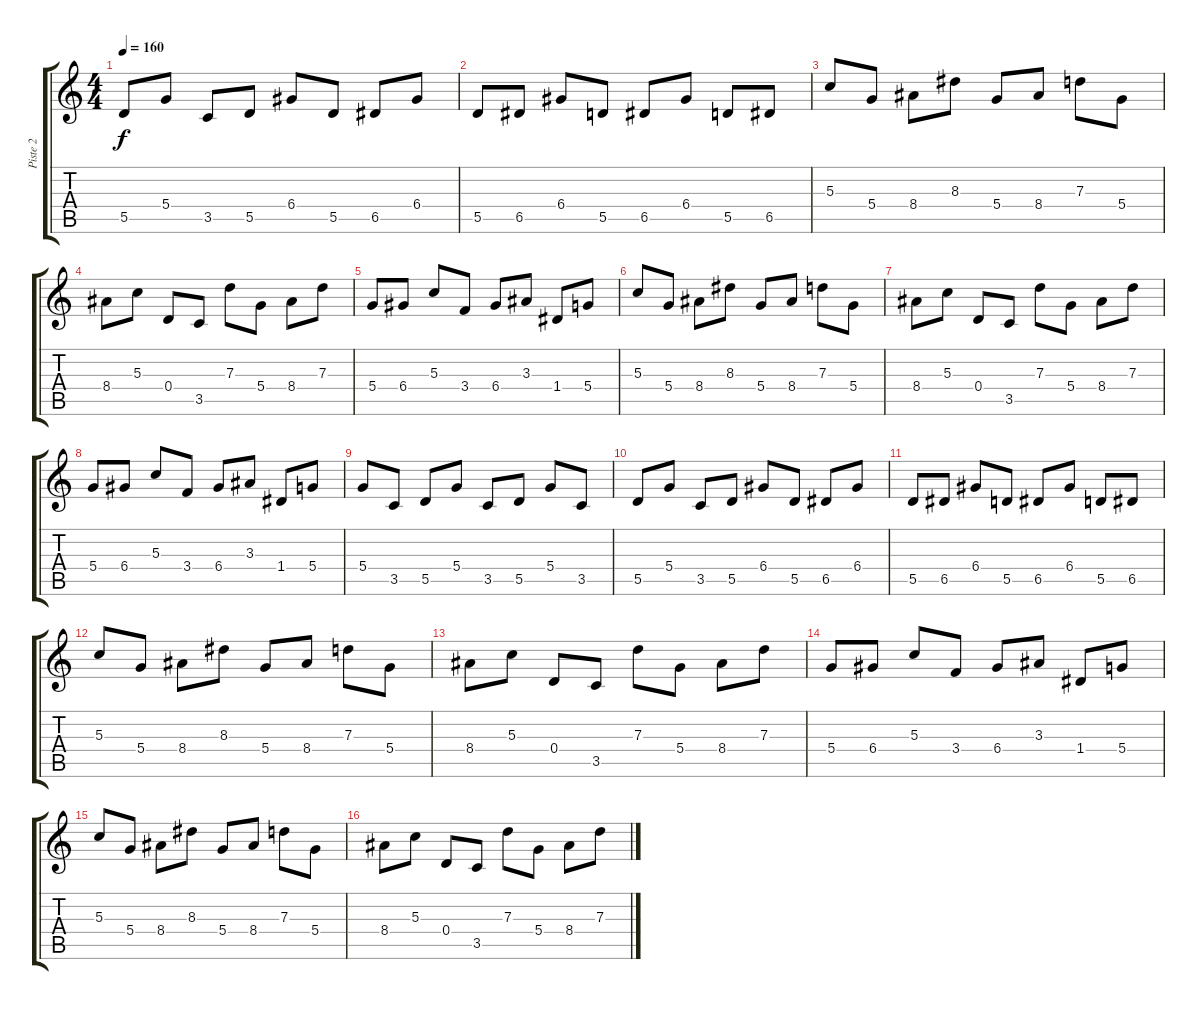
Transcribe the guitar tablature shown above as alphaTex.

\track ("Piste 2" "Piste 2") {instrument overdrivenguitar}
\staff {score tabs}
\tuning (E4 B3 G3 D3 A2 E2) {hide}
\ts (4 4)
\tempo 160
\clef g2
\ks c
5.5.8{dy f} 5.4.8 3.5.8 5.5.8 6.4.8 5.5.8 6.5.8 6.4.8 |
5.5.8 6.5.8 6.4.8 5.5.8 6.5.8 6.4.8 5.5.8 6.5.8 |
5.3.8 5.4.8 8.4.8 8.3.8 5.4.8 8.4.8 7.3.8 5.4.8 |
8.4.8 5.3.8 0.4.8 3.5.8 7.3.8 5.4.8 8.4.8 7.3.8 |
5.4.8 6.4.8 5.3.8 3.4.8 6.4.8 3.3.8 1.4.8 5.4.8 |
5.3.8 5.4.8 8.4.8 8.3.8 5.4.8 8.4.8 7.3.8 5.4.8 |
8.4.8 5.3.8 0.4.8 3.5.8 7.3.8 5.4.8 8.4.8 7.3.8 |
5.4.8 6.4.8 5.3.8 3.4.8 6.4.8 3.3.8 1.4.8 5.4.8 |
5.4.8 3.5.8 5.5.8 5.4.8 3.5.8 5.5.8 5.4.8 3.5.8 |
5.5.8 5.4.8 3.5.8 5.5.8 6.4.8 5.5.8 6.5.8 6.4.8 |
5.5.8 6.5.8 6.4.8 5.5.8 6.5.8 6.4.8 5.5.8 6.5.8 |
5.3.8 5.4.8 8.4.8 8.3.8 5.4.8 8.4.8 7.3.8 5.4.8 |
8.4.8 5.3.8 0.4.8 3.5.8 7.3.8 5.4.8 8.4.8 7.3.8 |
5.4.8 6.4.8 5.3.8 3.4.8 6.4.8 3.3.8 1.4.8 5.4.8 |
5.3.8 5.4.8 8.4.8 8.3.8 5.4.8 8.4.8 7.3.8 5.4.8 |
8.4.8 5.3.8 0.4.8 3.5.8 7.3.8 5.4.8 8.4.8 7.3.8
